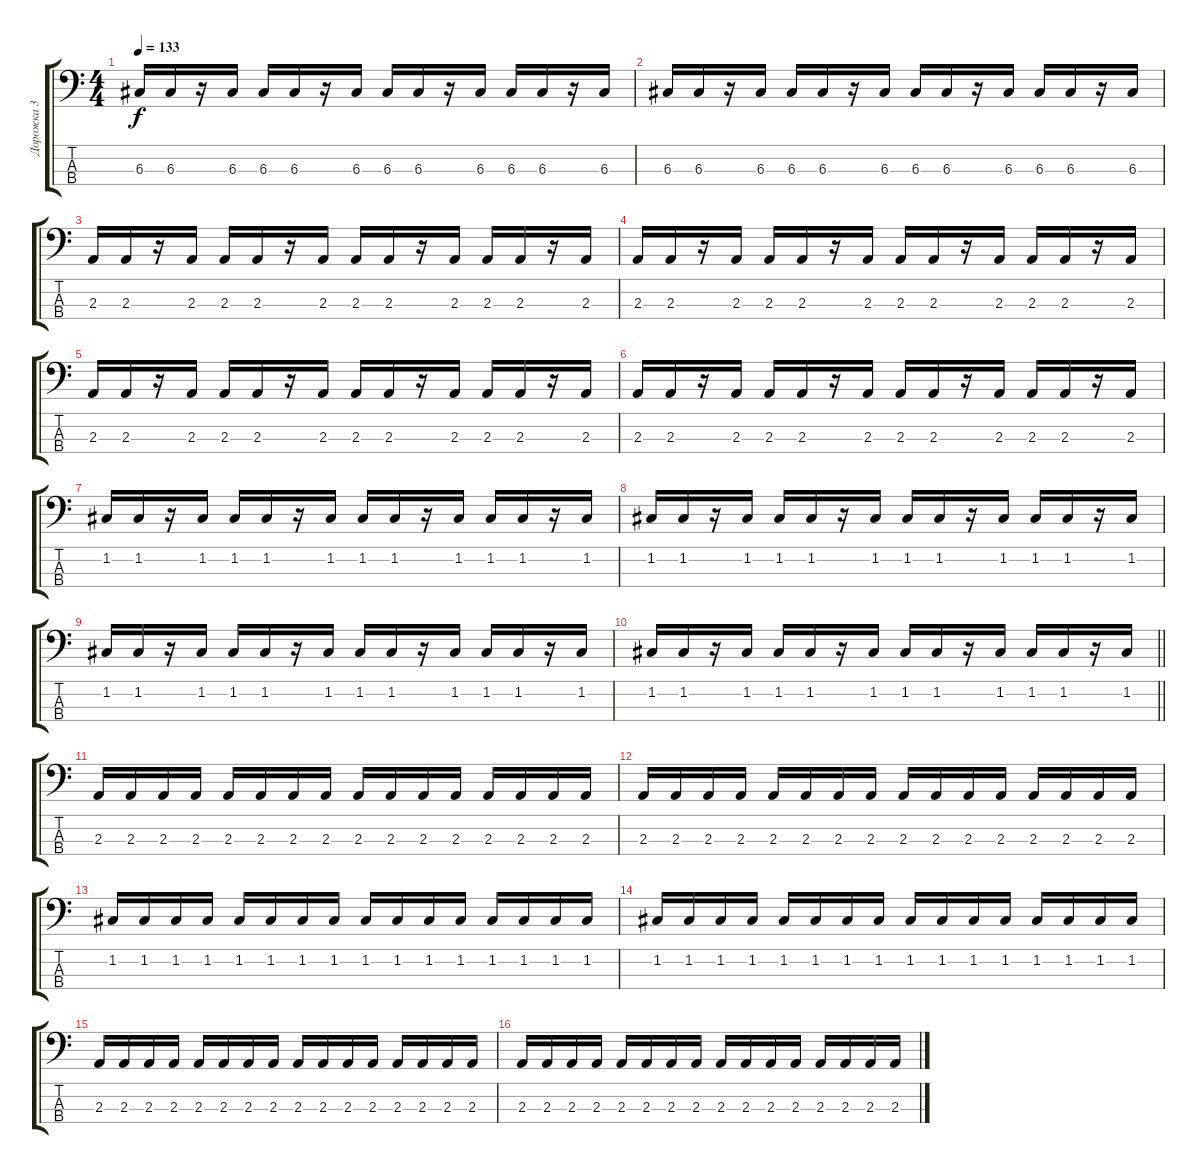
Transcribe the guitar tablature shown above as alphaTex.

\track ("Дорожка 3" "Дорожка 3") {instrument slapbass2}
\staff {score tabs}
\tuning (F2 C2 G1 D1) {hide}
\ts (4 4)
\tempo 133
\clef f4
\ks c
6.3.16{dy f} 6.3.16 r.16 6.3.16 6.3.16 6.3.16 r.16 6.3.16 6.3.16 6.3.16 r.16 6.3.16 6.3.16 6.3.16 r.16 6.3.16 |
6.3.16 6.3.16 r.16 6.3.16 6.3.16 6.3.16 r.16 6.3.16 6.3.16 6.3.16 r.16 6.3.16 6.3.16 6.3.16 r.16 6.3.16 |
2.3.16 2.3.16 r.16 2.3.16 2.3.16 2.3.16 r.16 2.3.16 2.3.16 2.3.16 r.16 2.3.16 2.3.16 2.3.16 r.16 2.3.16 |
2.3.16 2.3.16 r.16 2.3.16 2.3.16 2.3.16 r.16 2.3.16 2.3.16 2.3.16 r.16 2.3.16 2.3.16 2.3.16 r.16 2.3.16 |
2.3.16 2.3.16 r.16 2.3.16 2.3.16 2.3.16 r.16 2.3.16 2.3.16 2.3.16 r.16 2.3.16 2.3.16 2.3.16 r.16 2.3.16 |
2.3.16 2.3.16 r.16 2.3.16 2.3.16 2.3.16 r.16 2.3.16 2.3.16 2.3.16 r.16 2.3.16 2.3.16 2.3.16 r.16 2.3.16 |
1.2.16 1.2.16 r.16 1.2.16 1.2.16 1.2.16 r.16 1.2.16 1.2.16 1.2.16 r.16 1.2.16 1.2.16 1.2.16 r.16 1.2.16 |
1.2.16 1.2.16 r.16 1.2.16 1.2.16 1.2.16 r.16 1.2.16 1.2.16 1.2.16 r.16 1.2.16 1.2.16 1.2.16 r.16 1.2.16 |
1.2.16 1.2.16 r.16 1.2.16 1.2.16 1.2.16 r.16 1.2.16 1.2.16 1.2.16 r.16 1.2.16 1.2.16 1.2.16 r.16 1.2.16 |
\barLineRight lightlight
1.2.16 1.2.16 r.16 1.2.16 1.2.16 1.2.16 r.16 1.2.16 1.2.16 1.2.16 r.16 1.2.16 1.2.16 1.2.16 r.16 1.2.16 |
2.3.16 2.3.16 2.3.16 2.3.16 2.3.16 2.3.16 2.3.16 2.3.16 2.3.16 2.3.16 2.3.16 2.3.16 2.3.16 2.3.16 2.3.16 2.3.16 |
2.3.16 2.3.16 2.3.16 2.3.16 2.3.16 2.3.16 2.3.16 2.3.16 2.3.16 2.3.16 2.3.16 2.3.16 2.3.16 2.3.16 2.3.16 2.3.16 |
1.2.16 1.2.16 1.2.16 1.2.16 1.2.16 1.2.16 1.2.16 1.2.16 1.2.16 1.2.16 1.2.16 1.2.16 1.2.16 1.2.16 1.2.16 1.2.16 |
1.2.16 1.2.16 1.2.16 1.2.16 1.2.16 1.2.16 1.2.16 1.2.16 1.2.16 1.2.16 1.2.16 1.2.16 1.2.16 1.2.16 1.2.16 1.2.16 |
2.3.16 2.3.16 2.3.16 2.3.16 2.3.16 2.3.16 2.3.16 2.3.16 2.3.16 2.3.16 2.3.16 2.3.16 2.3.16 2.3.16 2.3.16 2.3.16 |
2.3.16 2.3.16 2.3.16 2.3.16 2.3.16 2.3.16 2.3.16 2.3.16 2.3.16 2.3.16 2.3.16 2.3.16 2.3.16 2.3.16 2.3.16 2.3.16
